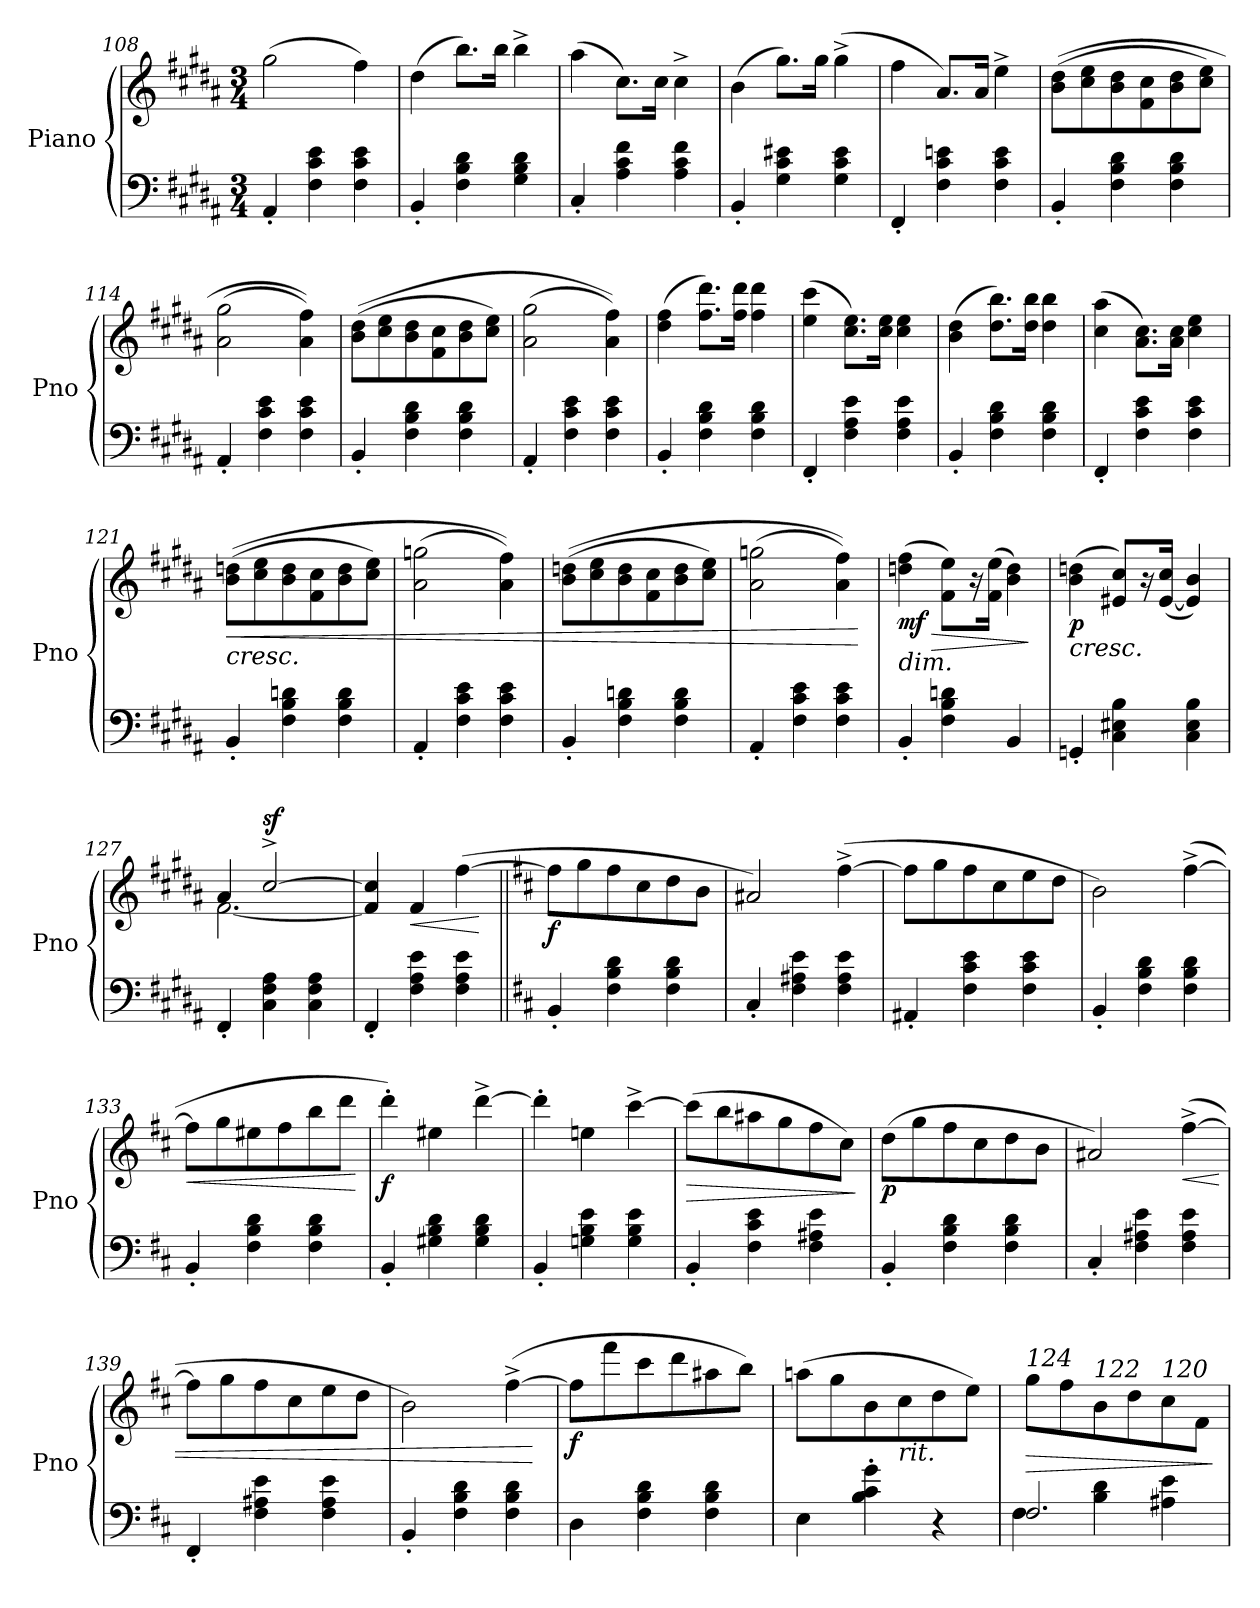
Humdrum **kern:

**kern	**kern	**dynam
*part1	*part1	*part1
*staff2	*staff1	*staff1/2
*I"Piano	*	*
*I'Pno	*	*
*clefF4	*clefG2	*
*k[f#c#g#d#a#]	*k[f#c#g#d#a#]	*
*M3/4	*M3/4	*
=108	=108	=108
4AA#'/	(2gg#\	.
4F#\ 4c#\ 4e\	.	.
4F#\ 4c#\ 4e\	4ff#\)	.
=109	=109	=109
4BB'/	(4dd#\	.
4F#\ 4B\ 4d#\	8.bb\L)	.
.	16bb\Jk	.
4G#\ 4B\ 4d#\	4bb^\	.
=110	=110	=110
4C#'/	(4aa#\	.
4A#\ 4c#\ 4f#\	8.cc#\L)	.
.	16cc#\Jk	.
4A#\ 4c#\ 4f#\	4cc#^\	.
!!LO:LB:g=z
=111	=111	=111
4BB'/	(4b\	.
4G#\ 4c#\ 4e#X\	8.gg#\L)	.
.	16gg#\Jk	.
4G#\ 4c#\ 4e#\	(4gg#^\	.
=112	=112	=112
4FF#'/	4ff#\	.
4F#\ 4c#\ 4en\	8.a#/L)	.
.	16a#/Jk	.
4F#\ 4c#\ 4e\	4ee^\	.
=113	=113	=113
4BB'/	((8b\ 8dd#\L	.
.	8cc#\ 8ee\	.
4F#\ 4B\ 4d#\	8b\ 8dd#\	.
.	8f#\ 8cc#\	.
4F#\ 4B\ 4d#\	8b\ 8dd#\	.
.	8cc#\ 8ee\J)	.
=114	=114	=114
4AA#'/	(2a#\ 2gg#\	.
4F#\ 4c#\ 4e\	.	.
4F#\ 4c#\ 4e\	4a#\ 4ff#\))	.
=115	=115	=115
4BB'/	((8b\ 8dd#\L	.
.	8cc#\ 8ee\	.
4F#\ 4B\ 4d#\	8b\ 8dd#\	.
.	8f#\ 8cc#\	.
4F#\ 4B\ 4d#\	8b\ 8dd#\	.
.	8cc#\ 8ee\J)	.
=116	=116	=116
4AA#'/	(2a#\ 2gg#\	.
4F#\ 4c#\ 4e\	.	.
4F#\ 4c#\ 4e\	4a#\ 4ff#\))	.
=117	=117	=117
4BB'/	(4dd#\ 4ff#\	.
4F#\ 4B\ 4d#\	8.ff#\ 8.ddd#\L)	.
.	16ff#\ 16ddd#\Jk	.
4F#\ 4B\ 4d#\	4ff#\ 4ddd#\	.
!!LO:LB:g=z
=118	=118	=118
4FF#'/	(4ee\ 4ccc#\	.
4F#\ 4A#\ 4e\	8.cc#\ 8.ee\L)	.
.	16cc#\ 16ee\Jk	.
4F#\ 4A#\ 4e\	4cc#\ 4ee\	.
=119	=119	=119
4BB'/	(4b\ 4dd#\	.
4F#\ 4B\ 4d#\	8.dd#\ 8.bb\L)	.
.	16dd#\ 16bb\Jk	.
4F#\ 4B\ 4d#\	4dd#\ 4bb\	.
=120	=120	=120
4FF#'/	(4cc#\ 4aa#\	.
4F#\ 4c#\ 4e\	8.a#\ 8.cc#\L)	.
.	16a#\ 16cc#\Jk	.
4F#\ 4c#\ 4e\	4cc#\ 4ee\	.
=121	=121	=121
!	!LO:TX:b:i:t=cresc.	!
!	!	!LO:HP:b
4BB'/	((8b\ 8ddn\L	<
.	8cc#\ 8ee\	.
4F#\ 4B\ 4dn\	8b\ 8dd\	.
.	8f#\ 8cc#\	.
4F#\ 4B\ 4d\	8b\ 8dd\	.
.	8cc#\ 8ee\J)	.
=122	=122	=122
4AA#'/	(2a#\ 2ggn\	.
4F#\ 4c#\ 4e\	.	.
4F#\ 4c#\ 4e\	4a#\ 4ff#\))	.
=123	=123	=123
4BB'/	((8b\ 8ddn\L	.
.	8cc#\ 8ee\	.
4F#\ 4B\ 4dn\	8b\ 8dd\	.
.	8f#\ 8cc#\	.
4F#\ 4B\ 4d\	8b\ 8dd\	.
.	8cc#\ 8ee\J)	.
=124	=124	=124
4AA#'/	(2a#\ 2ggn\	.
4F#\ 4c#\ 4e\	.	.
4F#\ 4c#\ 4e\	4a#\ 4ff#\))	.
.	.	[
!!LO:LB:g=z
=125	=125	=125
!	!LO:TX:b:i:t=dim.	!
!	!	!LO:HP:b
!	!	!LO:DY:n=1:b
4BB'/	(4ddn\ 4ff#\	> mf
4F#\ 4B\ 4dn\	8f#\ 8ee\L)	.
.	16r	.
.	(16f#\ 16ee\Jk	.
4BB/	4b\ 4dd\)	.
.	.	]
=126	=126	=126
!	!	!LO:HP:b
!	!	!LO:DY:n=1:b
4GGn'/	(4b\ 4ddn\	< p
4C#\ 4E#X\ 4B\	8e#X/ 8cc#/L)	.
.	16r	.
.	([16e#/ 16cc#/Jk	.
4C#\ 4E#\ 4B\	4e#/] 4b/)	.
=127	=127	=127
*	*^	*
4FF#'/	4a#/	[2.f#\	.
!	!	!	!LO:DY:a
4C#\ 4F#\ 4A#\	[2cc#^/	.	sf
4C#\ 4F#\ 4A#\	.	.	.
*	*v	*v	*
=128	=128	=128
4FF#'/	4f#/] 4cc#/]	.
!	!	!LO:HP:b
4F#\ 4A#\ 4e\	4f#/	<
4F#\ 4A#\ 4e\	([4ff#\	.
.	.	[ [
=129||	=129||	=129||
*k[f#c#]	*k[f#c#]	*
!	!	!LO:DY:b
4BB'/	8ff#\L]	f
.	8gg\	.
4F#\ 4B\ 4d\	8ff#\	.
.	8cc#\	.
4F#\ 4B\ 4d\	8dd\	.
.	8b\J	.
=130	=130	=130
4C#'/	2a#X/)	.
4F#\ 4A#X\ 4e\	.	.
4F#\ 4A#\ 4e\	([4ff#^\	.
!!LO:PB:g=z
=131	=131	=131
4AA#X'/	8ff#\L]	.
.	8gg\	.
4F#\ 4c#\ 4e\	8ff#\	.
.	8cc#\	.
4F#\ 4c#\ 4e\	8ee\	.
.	8dd\J	.
=132	=132	=132
4BB'/	2b\)	.
4F#\ 4B\ 4d\	.	.
4F#\ 4B\ 4d\	([4ff#^\	.
=133	=133	=133
!	!	!LO:HP:b
4BB'/	8ff#\L]	<
.	8gg\	.
4F#\ 4B\ 4d\	8ee#X\	.
.	8ff#\	.
4F#\ 4B\ 4d\	8bb\	.
.	8ddd\J	.
.	.	[
=134	=134	=134
!	!	!LO:DY:b
4BB'/	4ddd'\)	f
4G#X\ 4B\ 4d\	4ee#X\	.
4G#\ 4B\ 4d\	[4ddd^\	.
=135	=135	=135
4BB'/	4ddd'\]	.
4Gn\ 4B\ 4e\	4een\	.
4G\ 4B\ 4e\	[4ccc#^\	.
=136	=136	=136
!	!	!LO:HP:b
4BB'/	(8ccc#\L]	>
.	8bb\	.
4F#\ 4c#\ 4e\	8aa#X\	.
.	8gg\	.
4F#\ 4A#X\ 4e\	8ff#\	.
.	8cc#\J)	.
.	.	]
=137	=137	=137
!	!	!LO:DY:b
4BB'/	(8dd\L	p
.	8gg\	.
4F#\ 4B\ 4d\	8ff#\	.
.	8cc#\	.
4F#\ 4B\ 4d\	8dd\	.
.	8b\J	.
!!LO:LB:g=z
=138	=138	=138
4C#'/	2a#X/)	.
4F#\ 4A#X\ 4e\	.	.
!	!	!LO:HP:b
4F#\ 4A#\ 4e\	([4ff#^\	<
=139	=139	=139
4FF#'/	8ff#\L]	.
.	8gg\	.
4F#\ 4A#X\ 4e\	8ff#\	.
.	8cc#\	.
4F#\ 4A#\ 4e\	8ee\	.
.	8dd\J	.
=140	=140	=140
4BB'/	2b\)	.
4F#\ 4B\ 4d\	.	.
4F#\ 4B\ 4d\	([4ff#^\	.
.	.	[
=141	=141	=141
!	!	!LO:DY:b
4D\	8ff#\L]	f
.	8fff#\	.
4F#\ 4B\ 4d\	8ccc#\	.
.	8ddd\	.
4F#\ 4B\ 4d\	8aa#X\	.
.	8bb\J)	.
=142	=142	=142
4E\	(8aan\L	.
.	8gg\	.
4B\' 4c#\' 4g\'	8b\	.
!	!LO:TX:b:i:t=rit.	!
.	8cc#\	.
4r	8dd\	.
.	8ee\J)	.
=143	=143	=143
*^	*	*
!	!	!LO:TX:a:i:t=124	!
!	!	!	!LO:HP:b
2.F#/	4F#\	8gg\L	>
.	.	8ff#\	.
!	!	!LO:TX:a:i:t=122	!
.	4B\ 4d\	8b\	.
.	.	8dd\	.
!	!	!LO:TX:a:i:t=120	!
.	4A#X\ 4e\	8cc#\	.
.	.	8f#\J	.
*v	*v	*	*
.	.	]
=	=	=
*-	*-	*-
